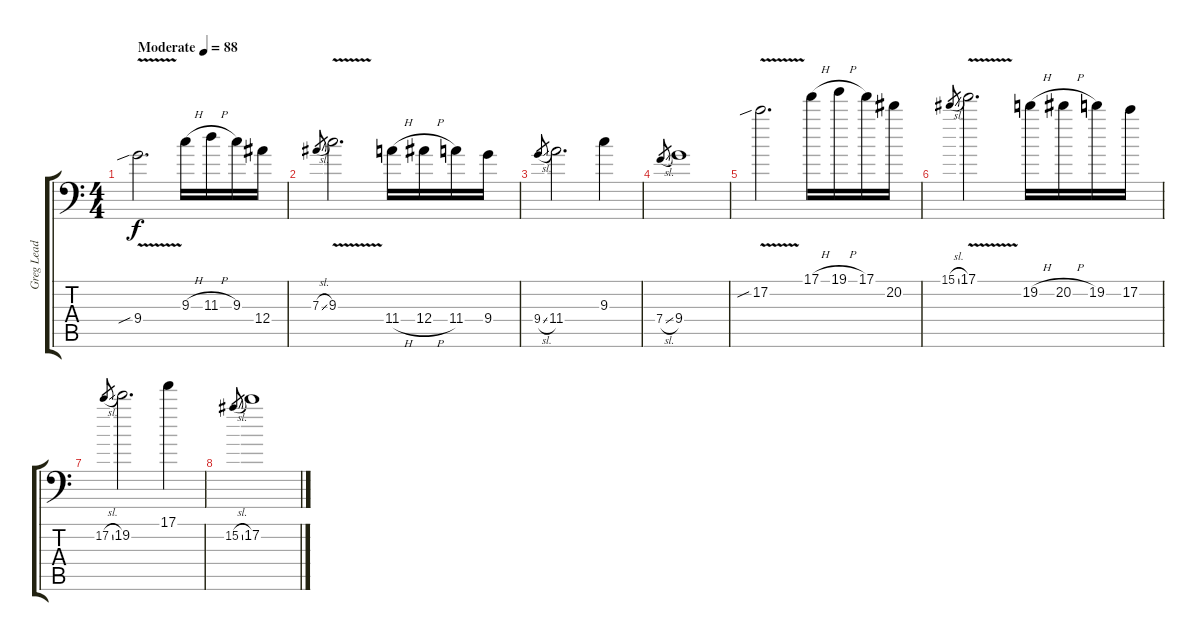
\track ("Greg Lead" "Greg Lead") {instrument distortionguitar}
\staff {score tabs}
\tuning (C4 G3 Eb3 Bb2 F2 Bb1) {hide}
\ts (4 4)
\tempo (88 "Moderate")
\clef f4
\ks c
9.4{v sib}.2{d dy f instrument distortionguitar} 9.3{h}.16 11.3{h}.16 9.3.16 12.4.16 |
7.3{sl}.8{gr} 9.3{v}.2{d} 11.4{h}.16 12.4{h}.16 11.4.16 9.4.16 |
9.4{sl}.8{gr} 11.4.2{d} 9.3.4 |
7.4{sl}.8{gr} 9.4.1 |
17.2{v sib}.2{d} 17.1{h}.16 19.1{h}.16 17.1.16 20.2.16 |
15.1{sl}.8{gr} 17.1{v}.2{d} 19.2{h}.16 20.2{h}.16 19.2.16 17.2.16 |
17.2{sl}.8{gr} 19.2.2{d} 17.1.4 |
15.2{sl}.8{gr} 17.2.1
